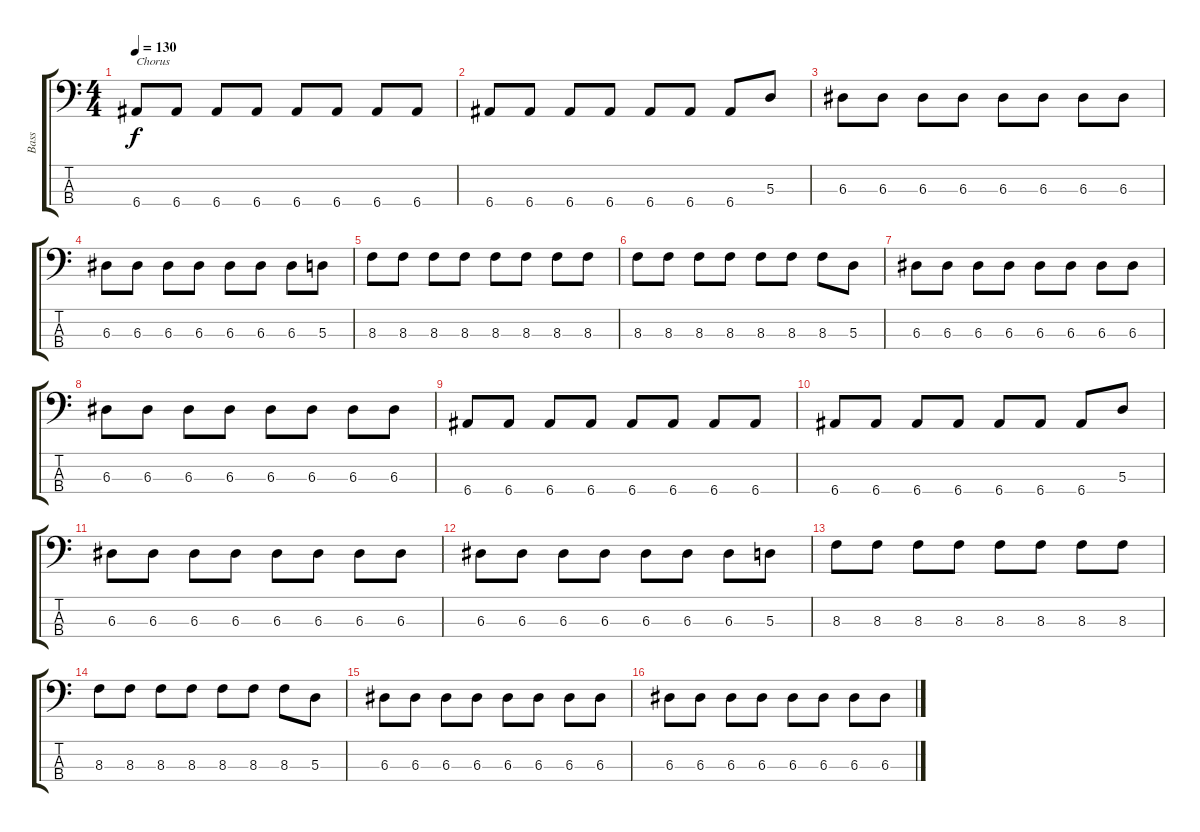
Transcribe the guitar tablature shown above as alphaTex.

\track ("Bass" "Bass") {instrument electricbasspick}
\staff {score tabs}
\tuning (G2 D2 A1 E1) {hide}
\ts (4 4)
\tempo 130
\clef f4
\ks c
6.4.8{txt "Chorus" dy f} 6.4.8 6.4.8 6.4.8 6.4.8 6.4.8 6.4.8 6.4.8 |
6.4.8 6.4.8 6.4.8 6.4.8 6.4.8 6.4.8 6.4.8 5.3.8 |
6.3.8 6.3.8 6.3.8 6.3.8 6.3.8 6.3.8 6.3.8 6.3.8 |
6.3.8 6.3.8 6.3.8 6.3.8 6.3.8 6.3.8 6.3.8 5.3.8 |
8.3.8 8.3.8 8.3.8 8.3.8 8.3.8 8.3.8 8.3.8 8.3.8 |
8.3.8 8.3.8 8.3.8 8.3.8 8.3.8 8.3.8 8.3.8 5.3.8 |
6.3.8 6.3.8 6.3.8 6.3.8 6.3.8 6.3.8 6.3.8 6.3.8 |
6.3.8 6.3.8 6.3.8 6.3.8 6.3.8 6.3.8 6.3.8 6.3.8 |
6.4.8 6.4.8 6.4.8 6.4.8 6.4.8 6.4.8 6.4.8 6.4.8 |
6.4.8 6.4.8 6.4.8 6.4.8 6.4.8 6.4.8 6.4.8 5.3.8 |
6.3.8 6.3.8 6.3.8 6.3.8 6.3.8 6.3.8 6.3.8 6.3.8 |
6.3.8 6.3.8 6.3.8 6.3.8 6.3.8 6.3.8 6.3.8 5.3.8 |
8.3.8 8.3.8 8.3.8 8.3.8 8.3.8 8.3.8 8.3.8 8.3.8 |
8.3.8 8.3.8 8.3.8 8.3.8 8.3.8 8.3.8 8.3.8 5.3.8 |
6.3.8 6.3.8 6.3.8 6.3.8 6.3.8 6.3.8 6.3.8 6.3.8 |
6.3.8 6.3.8 6.3.8 6.3.8 6.3.8 6.3.8 6.3.8 6.3.8
